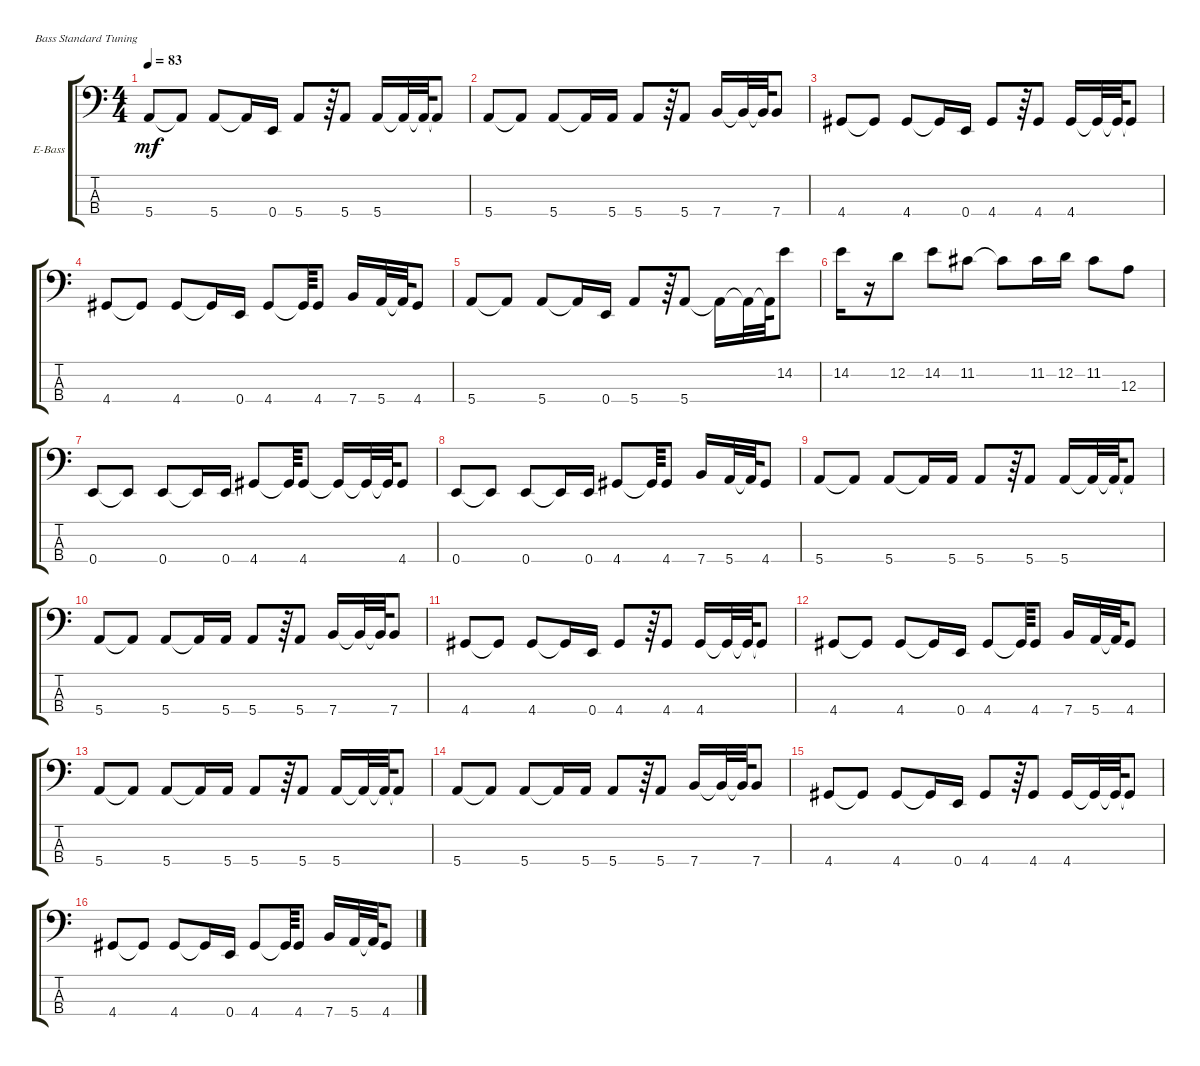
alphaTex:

\defaultSystemsLayout 4
\bracketExtendMode groupsimilarinstruments
\firstSystemTrackNameOrientation horizontal
\otherSystemsTrackNameOrientation horizontal
\track ("Lanlan" "E-Bass") {instrument electricbassfinger}
\staff {score tabs}
\tuning (G2 D2 A1 E1)
\ts (4 4)
\tempo 83
\clef f4
\ks c
5.4.8{dy mf} 5.4{t}.8 5.4.8 5.4{t}.16 0.4.16 5.4.8 r.64 5.4.8 5.4.16 5.4{t}.32 5.4{t}.64 5.4{t}.8 |
5.4.8 5.4{t}.8 5.4.8 5.4{t}.16 5.4.16 5.4.8 r.64 5.4.8 7.4.16 7.4{t}.32 7.4{t}.64 7.4.8 |
4.4.8 4.4{t}.8 4.4.8 4.4{t}.16 0.4.16 4.4.8 r.64 4.4.8 4.4.16 4.4{t}.32 4.4{t}.64 4.4{t}.8 |
4.4.8 4.4{t}.8 4.4.8 4.4{t}.16 0.4.16 4.4.8 4.4{t}.64 4.4.8 7.4.16 5.4.32 5.4{t}.64 4.4.8 |
5.4.8 5.4{t}.8 5.4.8 5.4{t}.16 0.4.16 5.4.8 r.64 5.4.8 5.4{t}.16 5.4{t}.32 5.4{t}.64 14.2.8 |
14.2.16 r.16 12.2.8 14.2.8 11.2.8 11.2{t}.8 11.2.16 12.2.16 11.2.8 12.3.8 |
0.4.8 0.4{t}.8 0.4.8 0.4{t}.16 0.4.16 4.4.8 4.4{t}.64 4.4.8 4.4{t}.16 4.4{t}.32 4.4{t}.64 4.4.8 |
0.4.8 0.4{t}.8 0.4.8 0.4{t}.16 0.4.16 4.4.8 4.4{t}.64 4.4.8 7.4.16 5.4.32 5.4{t}.64 4.4.8 |
5.4.8 5.4{t}.8 5.4.8 5.4{t}.16 5.4.16 5.4.8 r.64 5.4.8 5.4.16 5.4{t}.32 5.4{t}.64 5.4{t}.8 |
5.4.8 5.4{t}.8 5.4.8 5.4{t}.16 5.4.16 5.4.8 r.64 5.4.8 7.4.16 7.4{t}.32 7.4{t}.64 7.4.8 |
4.4.8 4.4{t}.8 4.4.8 4.4{t}.16 0.4.16 4.4.8 r.64 4.4.8 4.4.16 4.4{t}.32 4.4{t}.64 4.4{t}.8 |
4.4.8 4.4{t}.8 4.4.8 4.4{t}.16 0.4.16 4.4.8 4.4{t}.64 4.4.8 7.4.16 5.4.32 5.4{t}.64 4.4.8 |
5.4.8 5.4{t}.8 5.4.8 5.4{t}.16 5.4.16 5.4.8 r.64 5.4.8 5.4.16 5.4{t}.32 5.4{t}.64 5.4{t}.8 |
5.4.8 5.4{t}.8 5.4.8 5.4{t}.16 5.4.16 5.4.8 r.64 5.4.8 7.4.16 7.4{t}.32 7.4{t}.64 7.4.8 |
4.4.8 4.4{t}.8 4.4.8 4.4{t}.16 0.4.16 4.4.8 r.64 4.4.8 4.4.16 4.4{t}.32 4.4{t}.64 4.4{t}.8 |
4.4.8 4.4{t}.8 4.4.8 4.4{t}.16 0.4.16 4.4.8 4.4{t}.64 4.4.8 7.4.16 5.4.32 5.4{t}.64 4.4.8
